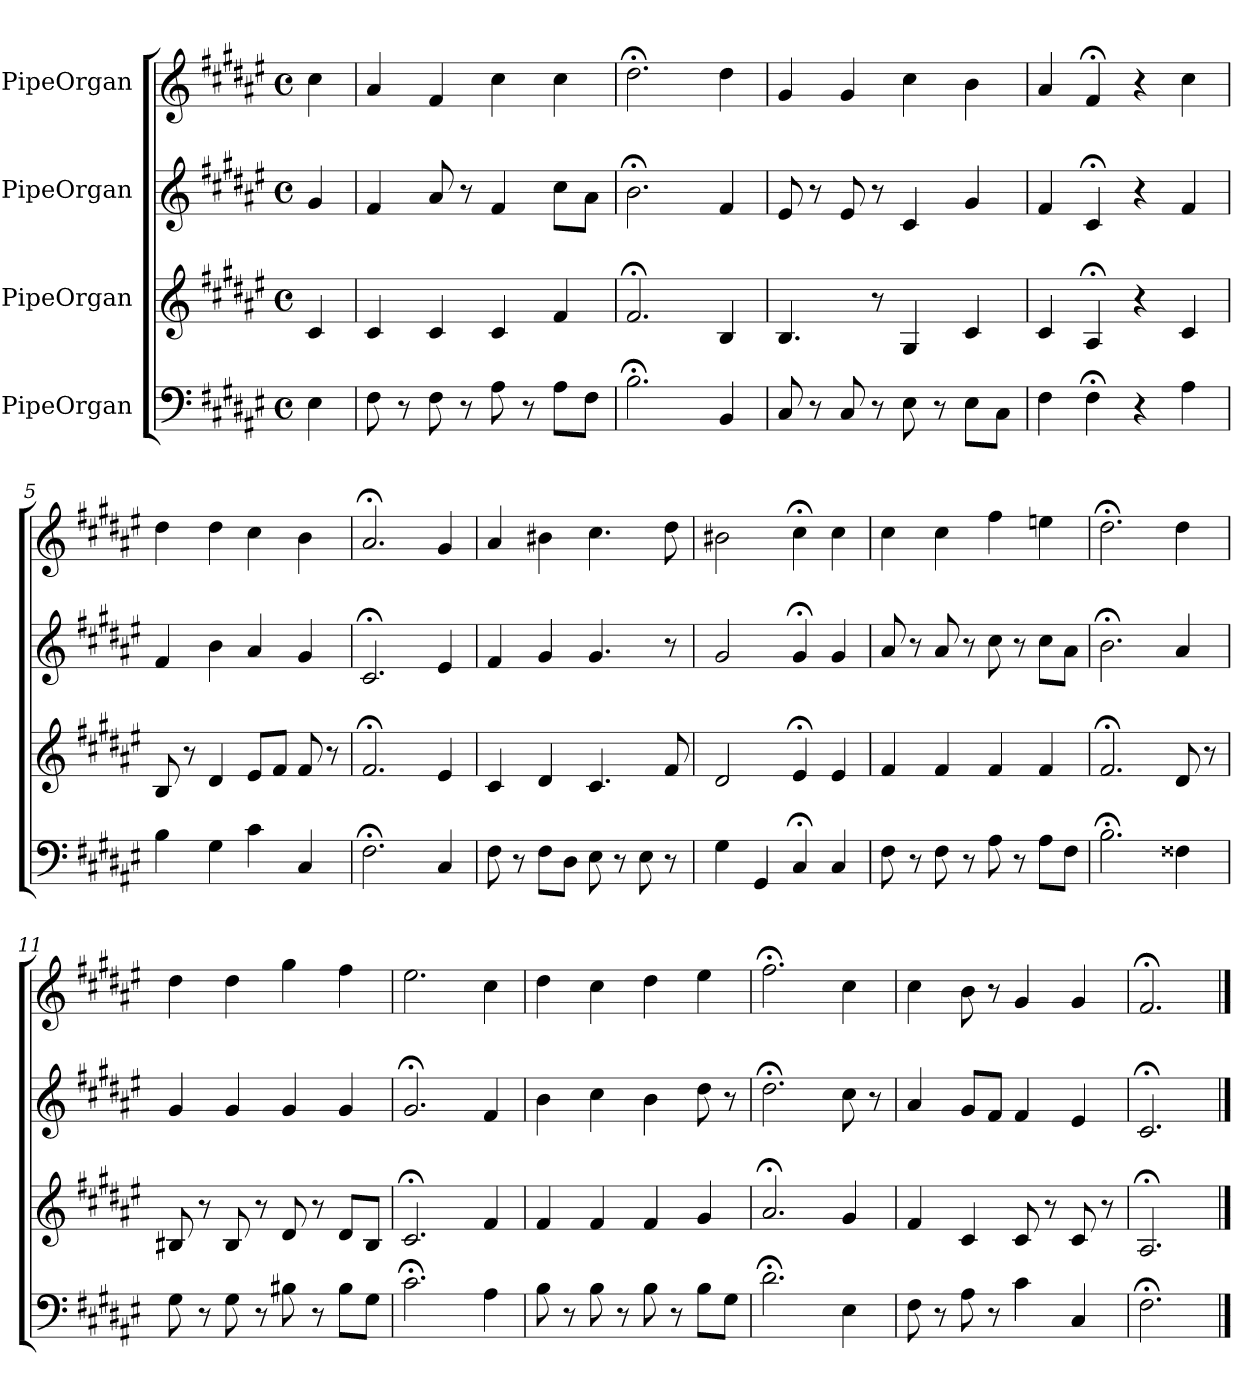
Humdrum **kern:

**kern	**kern	**kern	**kern
*part4	*part3	*part2	*part1
*staff4	*staff3	*staff2	*staff1
*I"PipeOrgan	*I"PipeOrgan	*I"PipeOrgan	*I"PipeOrgan
*k[f#c#g#d#a#e#]	*k[f#c#g#d#a#e#]	*k[f#c#g#d#a#e#]	*k[f#c#g#d#a#e#]
*F#:	*F#:	*F#:	*F#:
*M4/4	*M4/4	*M4/4	*M4/4
*met(c)	*met(c)	*met(c)	*met(c)
*MM60	*MM60	*MM60	*MM60
=	=	=	=
4E#	4c#	4g#	4cc#
=1	=1	=1	=1
8F#	4c#	4f#	4a#
8r	.	.	.
8F#	4c#	8a#	4f#
8r	.	8r	.
8A#	4c#	4f#	4cc#
8r	.	.	.
8A#L	4f#	8cc#L	4cc#
8F#J	.	8a#J	.
=2	=2	=2	=2
2.B;<	2.f#;<	2.b;<	2.dd#;<
4BB	4B	4f#	4dd#
=3	=3	=3	=3
8C#	4.B	8e#	4g#
8r	.	8r	.
8C#	.	8e#	4g#
8r	8r	8r	.
8E#	4G#	4c#	4cc#
8r	.	.	.
8E#L	4c#	4g#	4b
8C#J	.	.	.
=4	=4	=4	=4
4F#	4c#	4f#	4a#
4F#;<	4A#;<	4c#;<	4f#;<
4r	4r	4r	4r
4A#	4c#	4f#	4cc#
=5	=5	=5	=5
4B	8B	4f#	4dd#
.	8r	.	.
4G#	4d#	4b	4dd#
4c#	8e#L	4a#	4cc#
.	8f#J	.	.
4C#	8f#	4g#	4b
.	8r	.	.
=6	=6	=6	=6
2.F#;<	2.f#;<	2.c#;<	2.a#;<
4C#	4e#	4e#	4g#
=7	=7	=7	=7
8F#	4c#	4f#	4a#
8r	.	.	.
8F#L	4d#	4g#	4b#X
8D#J	.	.	.
8E#	4.c#	4.g#	4.cc#
8r	.	.	.
8E#	.	.	.
8r	8f#	8r	8dd#
=8	=8	=8	=8
4G#	2d#	2g#	2b#X
4GG#	.	.	.
4C#;<	4e#;<	4g#;<	4cc#;<
4C#	4e#	4g#	4cc#
=9	=9	=9	=9
8F#	4f#	8a#	4cc#
8r	.	8r	.
8F#	4f#	8a#	4cc#
8r	.	8r	.
8A#	4f#	8cc#	4ff#
8r	.	8r	.
8A#L	4f#	8cc#L	4een
8F#J	.	8a#J	.
=10	=10	=10	=10
2.B;<	2.f#;<	2.b;<	2.dd#;<
4F##X	8d#	4a#	4dd#
.	8r	.	.
=11	=11	=11	=11
8G#	8B#X	4g#	4dd#
8r	8r	.	.
8G#	8B#	4g#	4dd#
8r	8r	.	.
8B#X	8d#	4g#	4gg#
8r	8r	.	.
8B#L	8d#L	4g#	4ff#
8G#J	8B#J	.	.
=12	=12	=12	=12
2.c#;<	2.c#;<	2.g#;<	2.ee#
4A#	4f#	4f#	4cc#
=13	=13	=13	=13
8B	4f#	4b	4dd#
8r	.	.	.
8B	4f#	4cc#	4cc#
8r	.	.	.
8B	4f#	4b	4dd#
8r	.	.	.
8BL	4g#	8dd#	4ee#
8G#J	.	8r	.
=14	=14	=14	=14
2.d#;<	2.a#;<	2.dd#;<	2.ff#;<
4E#	4g#	8cc#	4cc#
.	.	8r	.
=15	=15	=15	=15
8F#	4f#	4a#	4cc#
8r	.	.	.
8A#	4c#	8g#L	8b
8r	.	8f#J	8r
4c#	8c#	4f#	4g#
.	8r	.	.
4C#	8c#	4e#	4g#
.	8r	.	.
=16	=16	=16	=16
2.F#;<	2.A#;<	2.c#;<	2.f#;<
==	==	==	==
*-	*-	*-	*-
